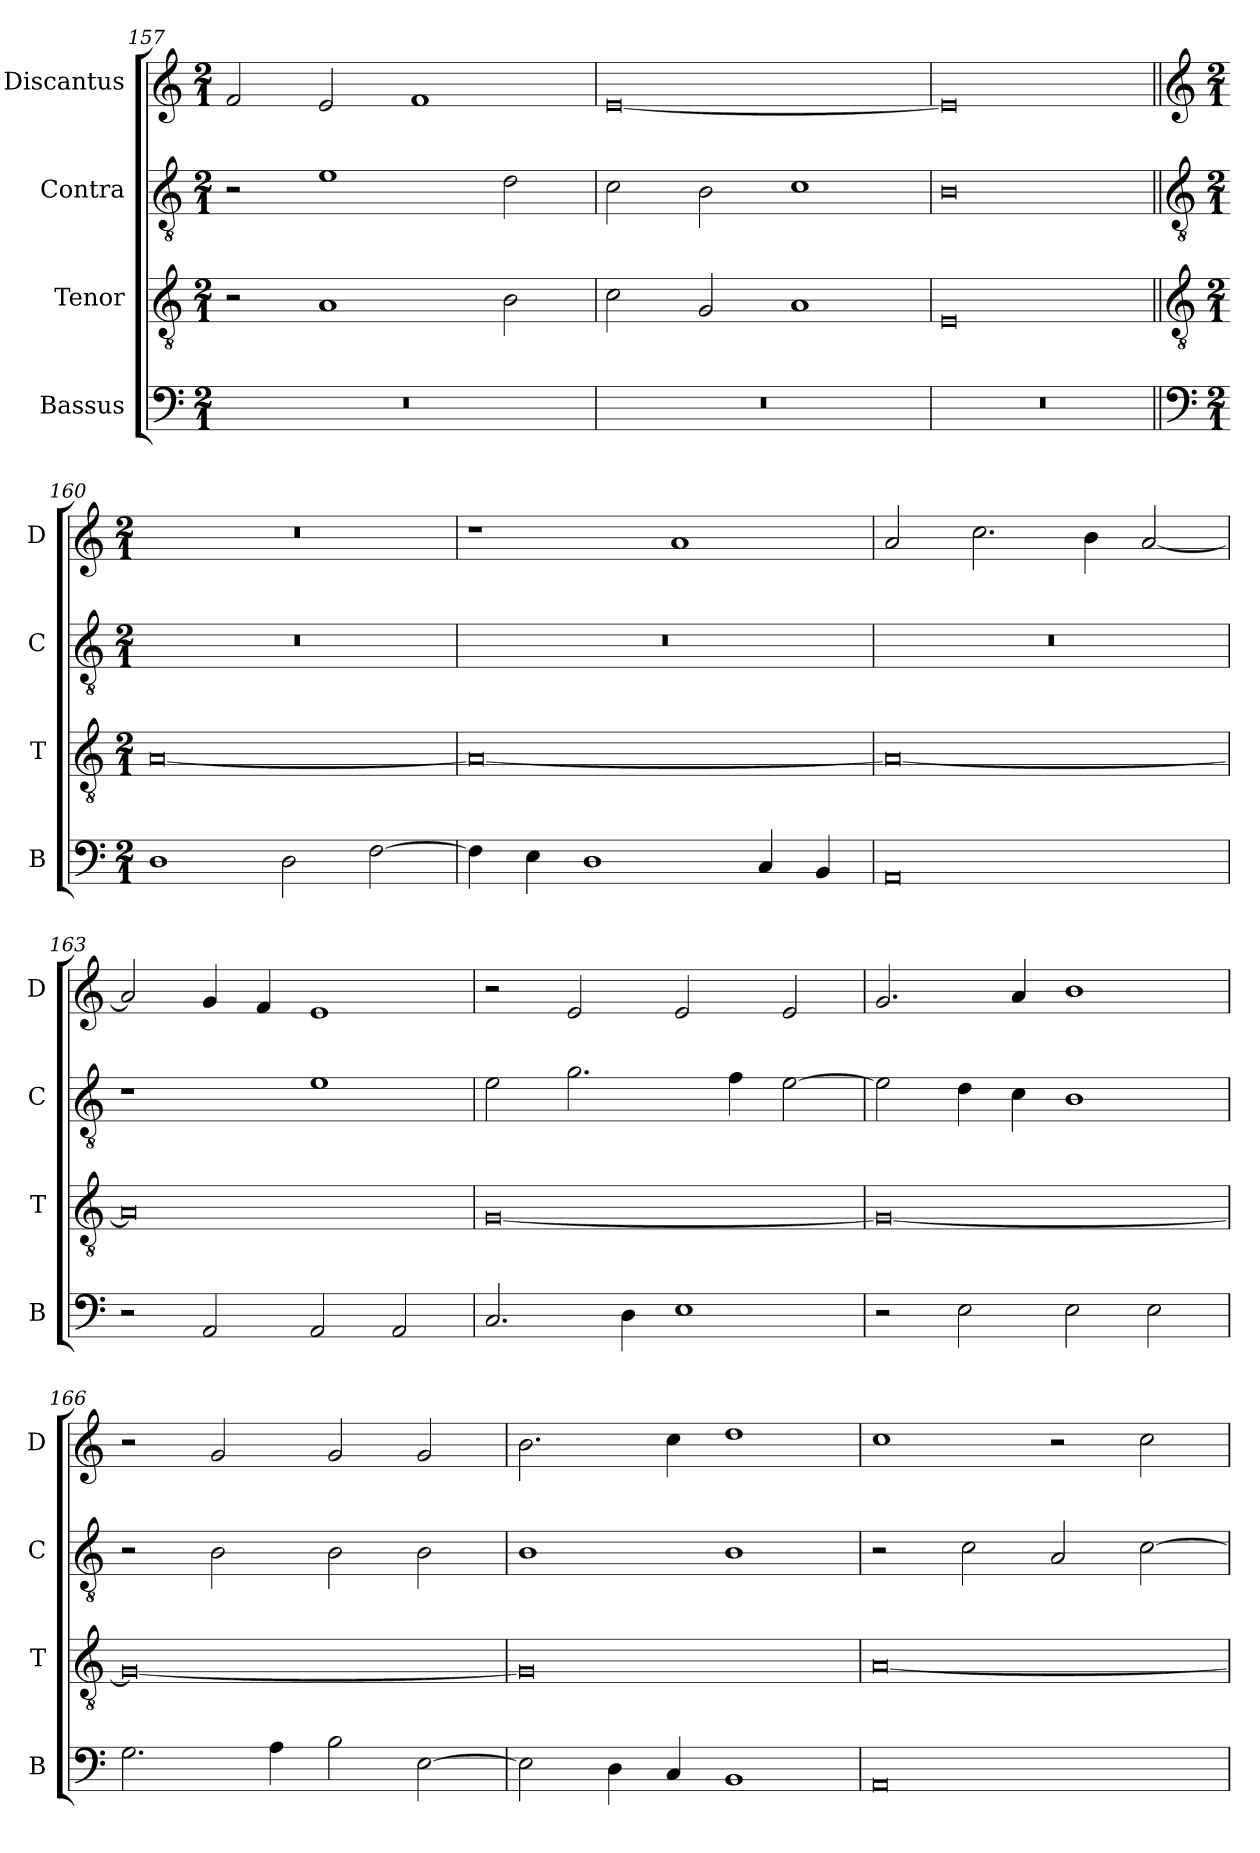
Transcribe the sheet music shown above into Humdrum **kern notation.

**kern	**kern	**kern	**kern
*part4	*part3	*part2	*part1
*staff4	*staff3	*staff2	*staff1
*I"Bassus	*I"Tenor	*I"Contra	*I"Discantus
*I'B	*I'T	*I'C	*I'D
*clefF4	*clefGv2	*clefGv2	*clefG2
*k[]	*k[]	*k[]	*k[]
*M2/1	*M2/1	*M2/1	*M2/1
=157	=157	=157	=157
0r	2r	2r	2f/
.	1A	1e	2e/
.	.	.	1f
.	2B\	2d\	.
=158	=158	=158	=158
0r	2c\	2c\	[0e
.	2G/	2B\	.
.	1A	1c	.
=159	=159	=159	=159
0r	0E	0B	0e]
!!LO:LB:g=z
=160||	=160||	=160||	=160||
*clefF4	*clefGv2	*clefGv2	*clefG2
*k[]	*k[]	*k[]	*k[]
*M2/1	*M2/1	*M2/1	*M2/1
1D	[0A	0r	0r
2D\	.	.	.
[2F\	.	.	.
=161	=161	=161	=161
4F\]	0A_	0r	1r
4E\	.	.	.
1D	.	.	.
.	.	.	1a
4C/	.	.	.
4BB/	.	.	.
=162	=162	=162	=162
0AA	0A_	0r	2a/
.	.	.	2.cc\
.	.	.	4b\
.	.	.	[2a/
=163	=163	=163	=163
2r	0A]	1r	2a/]
2AA/	.	.	4g/
.	.	.	4f/
2AA/	.	1e	1e
2AA/	.	.	.
=164	=164	=164	=164
2.C/	[0G	2e\	2r
.	.	2.g\	2e/
4D\	.	.	.
1E	.	.	2e/
.	.	4f\	.
.	.	[2e\	2e/
=165	=165	=165	=165
2r	0G_	2e\]	2.g/
2E\	.	4d\	.
.	.	4c\	4a/
2E\	.	1B	1b
2E\	.	.	.
=166	=166	=166	=166
2.G\	0G_	2r	2r
.	.	2B\	2g/
4A\	.	.	.
2B\	.	2B\	2g/
[2E\	.	2B\	2g/
=167	=167	=167	=167
2E\]	0G]	1B	2.b\
4D\	.	.	.
4C/	.	.	4cc\
1BB	.	1B	1dd
=168	=168	=168	=168
0AA	[0A	2r	1cc
.	.	2c\	.
.	.	2A/	2r
.	.	[2c\	2cc\
=	=	=	=
*-	*-	*-	*-
